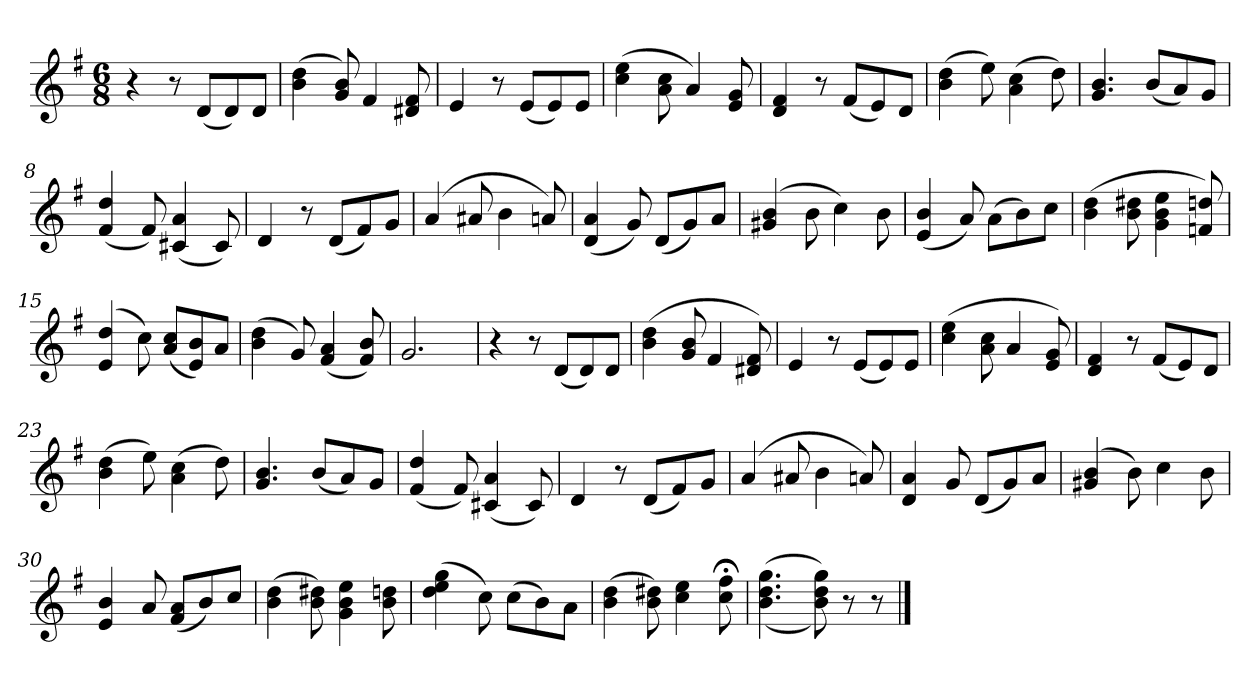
**kern
*part1
*staff1
*clefG2
*k[f#]
*G:
*M6/8
=1
4r
8r
(<8d/L
8d/)
8d/J
=2
(>4b\ 4dd\
8g/ 8b/)
4f#/
8d#X/ 8f#/
=3
4e/
8r
(<8e/L
8e/)
8e/J
=4
(>4cc\ 4ee\
8a\ 8cc\
4a/)
8e/ 8g/
=5
4d/ 4f#/
8r
(<8f#/L
8e/)
8d/J
=6
(>4b\ 4dd\
8ee\)
(>4a\ 4cc\
8dd\)
!!LO:LB:g=z
=7
4.g/ 4.b/
(<8b/L
8a/)
8g/J
=8
(<4f#/ 4dd/
8f#/)
(<4c#X/ 4a/
8c#/)
=9
4d/
8r
(<8d/L
8f#/)
8g/J
=10
(>4a/
8a#X/
4b\
8an/)
=11
(<4d/ 4a/
8g/)
(<8d/L
8g/)
8a/J
=12
(>4g#X/ 4b/
8b\
4cc\)
8b\
=13
(<4e/ 4b/
8a/)
(>8a\L
8b\)
8cc\J
!!LO:LB:g=z
=14
(>4b\ 4dd\
8b\ 8dd#X\
4g\ 4b\ 4ee\
8fn/ 8ddn/)
=15
(>4e/ 4dd/
8cc\)
(<8a/ 8cc/L
8e/ 8b/)
8a/J
=16
(>4b\ 4dd\
8g/)
(<4f#/ 4a/
8f#/ 8b/)
=17
2.g/
=18
4r
8r
(<8d/L
8d/)
8d/J
=19
(>4b\ 4dd\
8g/ 8b/
4f#/
8d#X/ 8f#/)
=20
4e/
8r
(<8e/L
8e/)
8e/J
!!LO:LB:g=z
=21
(>4cc\ 4ee\
8a\ 8cc\
4a/
8e/ 8g/)
=22
4d/ 4f#/
8r
(<8f#/L
8e/)
8d/J
=23
(>4b\ 4dd\
8ee\)
(>4a\ 4cc\
8dd\)
=24
4.g/ 4.b/
(<8b/L
8a/)
8g/J
=25
(<4f#/ 4dd/
8f#/)
(<4c#X/ 4a/
8c#/)
=26
4d/
8r
(<8d/L
8f#/)
8g/J
=27
(>4a/
8a#X/
4b\
8an/)
!!LO:LB:g=z
=28
4d/ 4a/
8g/
(<8d/L
8g/)
8a/J
=29
(>4g#X/ 4b/
8b\)
4cc\
8b\
=30
4e/ 4b/
8a/
(<8f#/ 8a/L
8b/)
8cc/J
=31
(>4b\ 4dd\
8b\ 8dd#X\)
4g\ 4b\ 4ee\
8b\ 8ddn\
=32
(>4dd\ 4ee\ 4gg\
8cc\)
(>8cc\L
8b\)
8a\J
=33
(>4b\ 4dd\
8b\ 8dd#X\)
4cc\ 4ee\
8cc\;< 8ff#\;<
=34
(>(>4.b\ 4.dd\ 4.gg\
8b\ 8dd\ 8gg\))
8r
8r
==
*-
